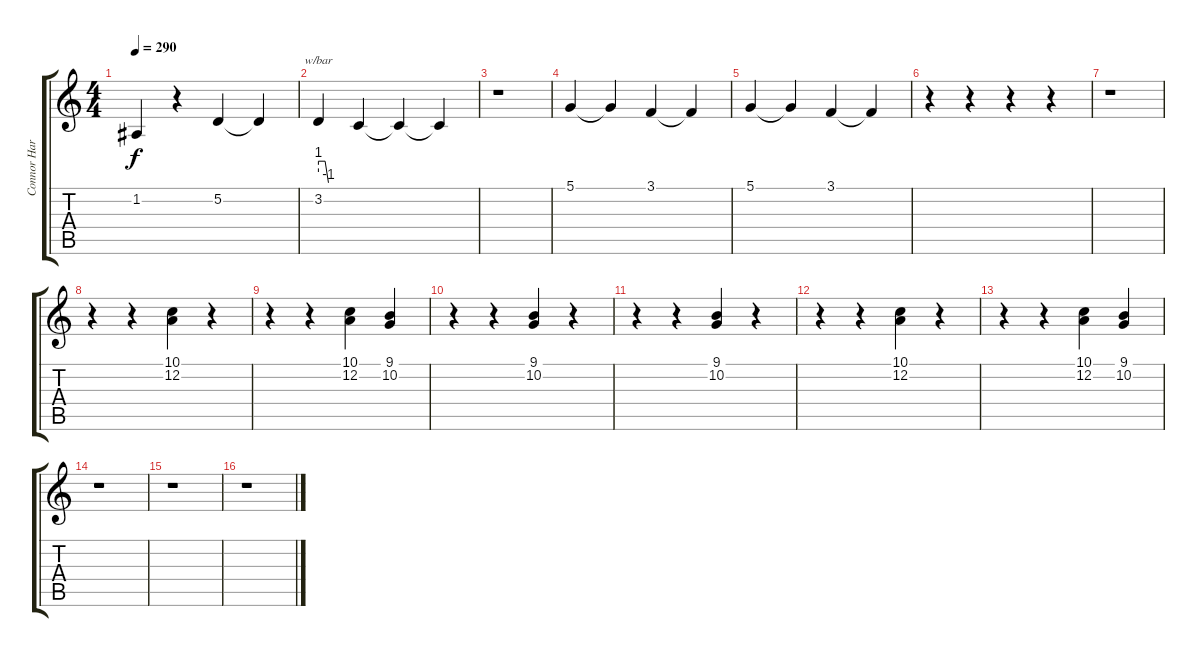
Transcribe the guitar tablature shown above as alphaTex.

\track ("Connor Harms" "Connor Har") {instrument bagpipe}
\staff {score tabs}
\tuning (D4 A3 F3 C3 G2 D2) {hide}
\ts (4 4)
\tempo 290
\clef g2
\ks c
1.2.4{dy f} r.4 5.2.4 5.2{t}.4 |
3.2.4{tbe (custom default 0 4 10 4 15 -4)} 3.2{t}.4 3.2{t}.4 3.2{t}.4 |
r.1 |
5.1.4 5.1{t}.4 3.1.4 3.1{t}.4 |
5.1.4 5.1{t}.4 3.1.4 3.1{t}.4 |
r.4 r.4 r.4 r.4 |
r.1 |
r.4 r.4 (10.1 12.2).4 r.4 |
r.4 r.4 (10.1 12.2).4 (9.1 10.2).4 |
r.4 r.4 (9.1 10.2).4 r.4 |
r.4 r.4 (9.1 10.2).4 r.4 |
r.4 r.4 (10.1 12.2).4 r.4 |
r.4 r.4 (10.1 12.2).4 (9.1 10.2).4 |
r.1 |
r.1 |
r.1
